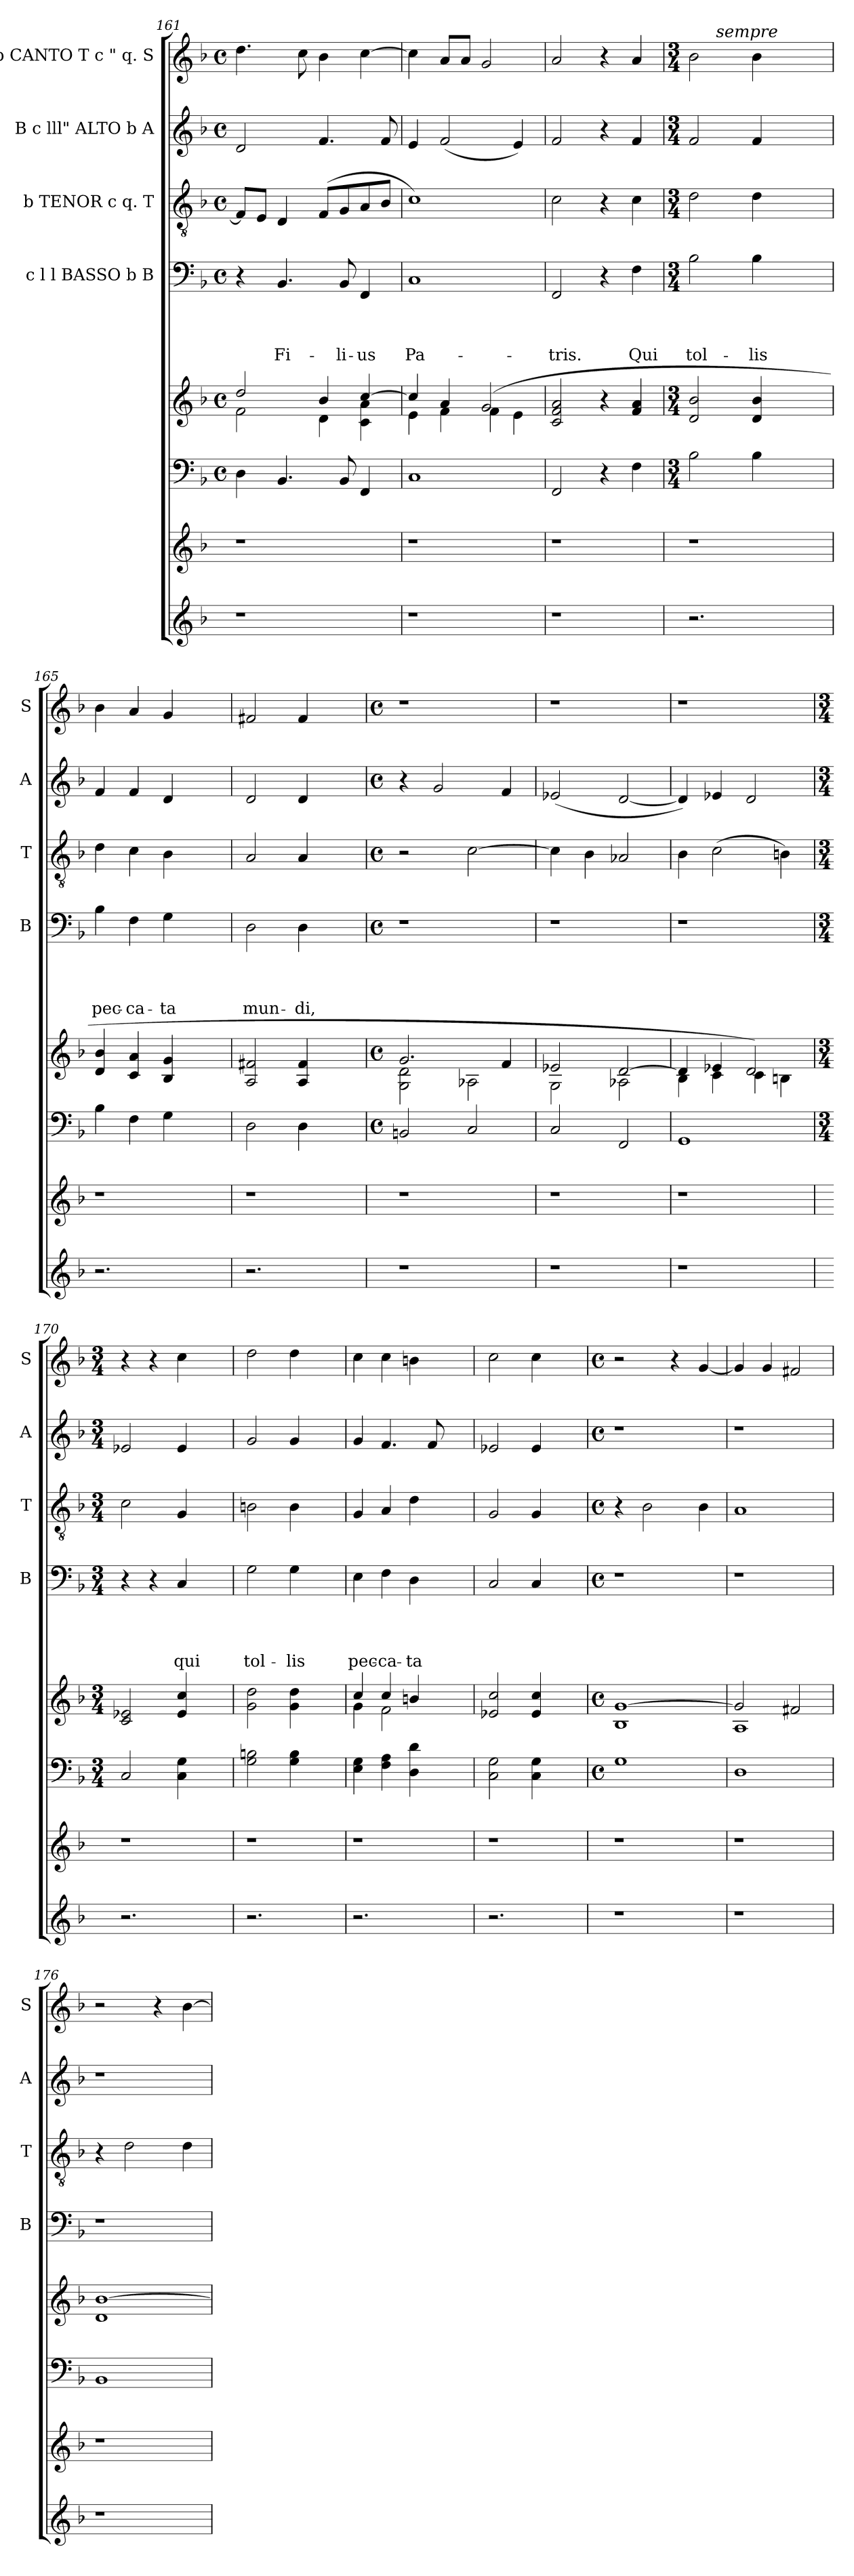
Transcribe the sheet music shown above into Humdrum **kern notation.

**kern	**kern	**kern	**kern	**kern	**text	**text	**text	**text	**kern	**kern	**kern
*part7	*part7	*part6	*part5	*part4	*part4	*part4	*part4	*part4	*part3	*part2	*part1
*staff8	*staff7	*staff6	*staff5	*staff4	*staff4	*staff4	*staff4	*staff4	*staff3	*staff2	*staff1
*	*	*	*	*I"c l l BASSO b B	*	*	*	*	*I"b TENOR c q. T	*I"B c lll" ALTO b A	*I"b CANTO T c " q. S
*	*	*	*	*I'B	*	*	*	*	*I'T	*I'A	*I'S
*clefG2	*clefG2	*clefF4	*clefG2	*clefF4	*	*	*	*	*clefGv2	*clefG2	*clefG2
*k[b-]	*k[b-]	*k[b-]	*k[b-]	*k[b-]	*	*	*	*	*k[b-]	*k[b-]	*k[b-]
*F:	*F:	*F:	*F:	*F:	*	*	*	*	*F:	*F:	*F:
*	*	*M4/4	*M4/4	*M4/4	*	*	*	*	*M4/4	*M4/4	*M4/4
*	*	*met(c)	*met(c)	*met(c)	*	*	*	*	*met(c)	*met(c)	*met(c)
=161	=161	=161	=161	=161	=161	=161	=161	=161	=161	=161	=161
*	*	*	*^	*	*	*	*	*	*	*	*
1r	1r	4D\	2dd/	2f\	4r	.	.	.	.	8F/L]	2d/	4.dd\
.	.	.	.	.	.	.	.	.	.	8E/J	.	.
!	!	!	!	!	!	!	!	!	!LO:LY:b	!	!	!
.	.	4.BB-/	.	.	4.BB-/	.	.	.	Fi-	4D/	.	.
.	.	.	.	.	.	.	.	.	.	.	.	8cc\
.	.	.	4b-/	4d\	.	.	.	.	.	(>8F/L	4.f/	4b-\
!	!	!	!	!	!	!	!	!	!LO:LY:b	!	!	!
.	.	8BB-/	.	.	8BB-/	.	.	.	-li-	8G/	.	.
!	!	!	!	!	!	!	!	!	!LO:LY:b	!	!	!
.	.	4FF/	[>4cc/	4c\ 4a\	4FF/	.	.	.	-us	8A/	.	[>4cc\
.	.	.	.	.	.	.	.	.	.	8B-/J	8f/	.
=162	=162	=162	=162	=162	=162	=162	=162	=162	=162	=162	=162	=162
!	!	!	!	!	!	!	!	!	!LO:LY:b	!	!	!
1r	1r	1C	4cc/]	4e\	1C	.	.	.	Pa-	1c)	4e/	4cc\]
.	.	.	4a/	(<4f\	.	.	.	.	.	.	(<2f/	8a/L
.	.	.	.	.	.	.	.	.	.	.	.	8a/J
.	.	.	(2g/	4f\	.	.	.	.	.	.	.	2g/
.	.	.	.	4e\	.	.	.	.	.	.	4e/)	.
!!LO:LB:g=z
=163	=163	=163	=163	=163	=163	=163	=163	=163	=163	=163	=163	=163
!	!	!	!	!	!	!	!	!	!LO:LY:b	!	!	!
*	*	*	*v	*v	*	*	*	*	*	*	*	*
1r	1r	2FF/	2c/ 2f/ 2a/	2FF/	.	.	.	-tris.	2c\	2f/	2a/
.	.	4r	4r	4r	.	.	.	.	4r	4r	4r
!	!	!	!	!	!	!	!	!LO:LY:b	!	!	!
.	.	4F\	4f/ 4a/	4F\	.	.	.	Qui	4c\	4f/	4a/
=164	=164	=164	=164	=164	=164	=164	=164	=164	=164	=164	=164
*	*	*M3/4	*M3/4	*M3/4	*	*	*	*	*M3/4	*M3/4	*M3/4
!	!	!	!	!	!	!	!	!LO:LY:b	!	!	!
*	*	*	*	*	*	*	*	*	*	*	*^
2.r	1r	2B-\	2d/ 2b-/	2B-\	.	.	.	tol-	2d\	2f/	2b-\	8.ryy
!	!	!	!	!	!	!	!	!	!	!	!	!LO:TX:a:i:t=sempre
.	.	.	.	.	.	.	.	.	.	.	.	2ryy
!	!	!	!	!	!	!	!	!LO:LY:b	!	!	!	!
.	.	4B-\	4d/ 4b-/	4B-\	.	.	.	-lis	4d\	4f/	4b-\	.
.	.	.	.	.	.	.	.	.	.	.	.	4ryy
4ryy	.	4ryy	4ryy	4ryy	.	.	.	.	4ryy	4ryy	4ryy	.
.	.	.	.	.	.	.	.	.	.	.	.	16ryy
=165	=165	=165	=165	=165	=165	=165	=165	=165	=165	=165	=165	=165
!	!	!	!	!	!	!	!	!LO:LY:b	!	!	!	!
*	*	*	*	*	*	*	*	*	*	*	*v	*v
2.r	1r	4B-\	4d/ 4b-/	4B-\	.	.	.	pec-	4d\	4f/	4b-\
!	!	!	!	!	!	!	!	!LO:LY:b	!	!	!
.	.	4F\	4c/ 4a/	4F\	.	.	.	-ca-	4c\	4f/	4a/
!	!	!	!	!	!	!	!	!LO:LY:b	!	!	!
.	.	4G\	4B-/ 4g/	4G\	.	.	.	-ta	4B-\	4d/	4g/
4ryy	.	4ryy	4ryy	4ryy	.	.	.	.	4ryy	4ryy	4ryy
=166	=166	=166	=166	=166	=166	=166	=166	=166	=166	=166	=166
!	!	!	!	!	!	!	!	!LO:LY:b	!	!	!
2.r	1r	2D\	2A/ 2f#X/	2D\	.	.	.	mun-	2A/	2d/	2f#X/
!	!	!	!	!	!	!	!	!LO:LY:b	!	!	!
.	.	4D\	4A/ 4f#/	4D\	.	.	.	-di,	4A/	4d/	4f#/
4ryy	.	4ryy	4ryy	4ryy	.	.	.	.	4ryy	4ryy	4ryy
=167	=167	=167	=167	=167	=167	=167	=167	=167	=167	=167	=167
*	*	*M4/4	*M4/4	*M4/4	*	*	*	*	*M4/4	*M4/4	*M4/4
*	*	*met(c)	*met(c)	*met(c)	*	*	*	*	*met(c)	*met(c)	*met(c)
*	*	*	*^	*	*	*	*	*	*	*	*
1r	1r	2BBn/	2.g/	2G\ 2d\	1r	.	.	.	.	2r	4r	1r
.	.	.	.	.	.	.	.	.	.	.	2g/	.
.	.	2C/	.	2A-X\	.	.	.	.	.	[>2c\	.	.
.	.	.	4f/	.	.	.	.	.	.	.	4f/	.
!!LO:PB:g=z
=168	=168	=168	=168	=168	=168	=168	=168	=168	=168	=168	=168	=168
1r	1r	2C/	2e-X/	2G\	1r	.	.	.	.	4c\]	(<2e-X/	1r
.	.	.	.	.	.	.	.	.	.	4B-\	.	.
.	.	2FF/	[>2d/	2A-X\	.	.	.	.	.	2A-X/	[<2d/	.
=169	=169	=169	=169	=169	=169	=169	=169	=169	=169	=169	=169	=169
1r	1r	1GG	4d/]	4B-\	1r	.	.	.	.	4B-\	4d/])	1r
.	.	.	4e-X/	4c\	.	.	.	.	.	(>2c\	4e-X/	.
.	.	.	2d/)	4c\	.	.	.	.	.	.	2d/	.
.	.	.	.	4Bn\	.	.	.	.	.	4Bn\)	.	.
*	*	*	*v	*v	*	*	*	*	*	*	*	*
=170	=170	=170	=170	=170	=170	=170	=170	=170	=170	=170	=170
*	*	*M3/4	*M3/4	*M3/4	*	*	*	*	*M3/4	*M3/4	*M3/4
2.r	1r	2C/	2c/ 2e-X/	4r	.	.	.	.	2c\	2e-X/	4r
.	.	.	.	4r	.	.	.	.	.	.	4r
!	!	!	!	!	!	!	!	!LO:LY:b	!	!	!
.	.	4C\ 4G\	4e-/ 4cc/	4C/	.	.	.	qui	4G/	4e-/	4cc\
4ryy	.	4ryy	4ryy	4ryy	.	.	.	.	4ryy	4ryy	4ryy
=171	=171	=171	=171	=171	=171	=171	=171	=171	=171	=171	=171
!	!	!	!	!	!	!	!	!LO:LY:b	!	!	!
2.r	1r	2G\ 2Bn\	2g\ 2dd\	2G\	.	.	.	tol-	2Bn\	2g/	2dd\
!	!	!	!	!	!	!	!	!LO:LY:b	!	!	!
.	.	4G\ 4B\	4g\ 4dd\	4G\	.	.	.	-lis	4B\	4g/	4dd\
4ryy	.	4ryy	4ryy	4ryy	.	.	.	.	4ryy	4ryy	4ryy
=172	=172	=172	=172	=172	=172	=172	=172	=172	=172	=172	=172
*	*	*	*^	*	*	*	*	*	*	*	*
!	!	!	!	!	!	!	!	!	!LO:LY:b	!	!	!
2.r	1r	4E\ 4G\	4cc/	4g\	4E\	.	.	.	pec-	4G/	4g/	4cc\
!	!	!	!	!	!	!	!	!	!LO:LY:b	!	!	!
.	.	4F\ 4A\	4cc/	2f\	4F\	.	.	.	-ca-	4A/	4.f/	4cc\
!	!	!	!	!	!	!	!	!	!LO:LY:b	!	!	!
.	.	4D\ 4d\	4bn/	.	4D\	.	.	.	-ta	4d\	.	4bn\
.	.	.	.	.	.	.	.	.	.	.	8f/	.
4ryy	.	4ryy	4ryy	4ryy	4ryy	.	.	.	.	4ryy	4ryy	4ryy
*	*	*	*v	*v	*	*	*	*	*	*	*	*
!!LO:LB:g=z
=173	=173	=173	=173	=173	=173	=173	=173	=173	=173	=173	=173
2.r	1r	2C\ 2G\	2e-X/ 2cc/	2C/	.	.	.	.	2G/	2e-X/	2cc\
.	.	4C\ 4G\	4e-/ 4cc/	4C/	.	.	.	.	4G/	4e-/	4cc\
4ryy	.	4ryy	4ryy	4ryy	.	.	.	.	4ryy	4ryy	4ryy
=174	=174	=174	=174	=174	=174	=174	=174	=174	=174	=174	=174
*	*	*M4/4	*M4/4	*M4/4	*	*	*	*	*M4/4	*M4/4	*M4/4
*	*	*met(c)	*met(c)	*met(c)	*	*	*	*	*met(c)	*met(c)	*met(c)
1r	1r	1G	1B- [>1g	1r	.	.	.	.	4r	1r	2r
.	.	.	.	.	.	.	.	.	2B-\	.	.
.	.	.	.	.	.	.	.	.	.	.	4r
.	.	.	.	.	.	.	.	.	4B-\	.	[<4g/
=175	=175	=175	=175	=175	=175	=175	=175	=175	=175	=175	=175
*	*	*	*^	*	*	*	*	*	*	*	*
1r	1r	1D	2g/]	1A	1r	.	.	.	.	1A	1r	4g/]
.	.	.	.	.	.	.	.	.	.	.	.	4g/
.	.	.	2f#X/	.	.	.	.	.	.	.	.	2f#X/
*	*	*	*v	*v	*	*	*	*	*	*	*	*
=176	=176	=176	=176	=176	=176	=176	=176	=176	=176	=176	=176
1r	1r	1BB-	1d [>1b-	1r	.	.	.	.	4r	1r	2r
.	.	.	.	.	.	.	.	.	2d\	.	.
.	.	.	.	.	.	.	.	.	.	.	4r
.	.	.	.	.	.	.	.	.	4d\	.	[>4b-\
=	=	=	=	=	=	=	=	=	=	=	=
*-	*-	*-	*-	*-	*-	*-	*-	*-	*-	*-	*-
